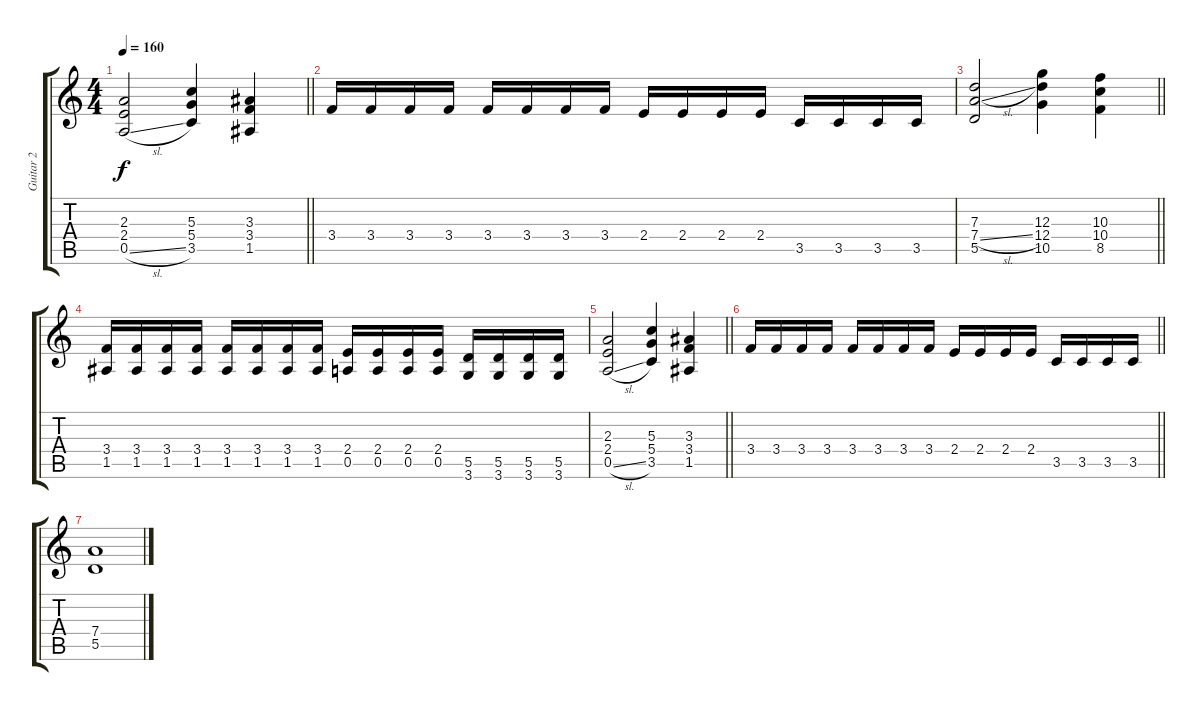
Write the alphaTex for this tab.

\track ("Guitar 2" "Guitar 2") {instrument distortionguitar}
\staff {score tabs}
\tuning (E4 B3 G3 D3 A2 E2) {hide}
\ts (4 4)
\tempo 160
\clef g2
\barLineRight lightlight
\ks c
(2.3 2.4 0.5{sl}).2{dy f} (5.3 5.4 3.5).4 (3.3 3.4 1.5).4 |
3.4.16 3.4.16 3.4.16 3.4.16 3.4.16 3.4.16 3.4.16 3.4.16 2.4.16 2.4.16 2.4.16 2.4.16 3.5.16 3.5.16 3.5.16 3.5.16 |
\barLineRight lightlight
(7.3 7.4{sl} 5.5).2 (12.3 12.4 10.5).4 (10.3 10.4 8.5).4 |
(3.4 1.5).16 (3.4 1.5).16 (3.4 1.5).16 (3.4 1.5).16 (3.4 1.5).16 (3.4 1.5).16 (3.4 1.5).16 (3.4 1.5).16 (2.4 0.5).16 (2.4 0.5).16 (2.4 0.5).16 (2.4 0.5).16 (5.5 3.6).16 (5.5 3.6).16 (5.5 3.6).16 (5.5 3.6).16 |
\barLineRight lightlight
(2.3 2.4 0.5{sl}).2 (5.3 5.4 3.5).4 (3.3 3.4 1.5).4 |
\barLineRight lightlight
3.4.16 3.4.16 3.4.16 3.4.16 3.4.16 3.4.16 3.4.16 3.4.16 2.4.16 2.4.16 2.4.16 2.4.16 3.5.16 3.5.16 3.5.16 3.5.16 |
(7.4 5.5).1
